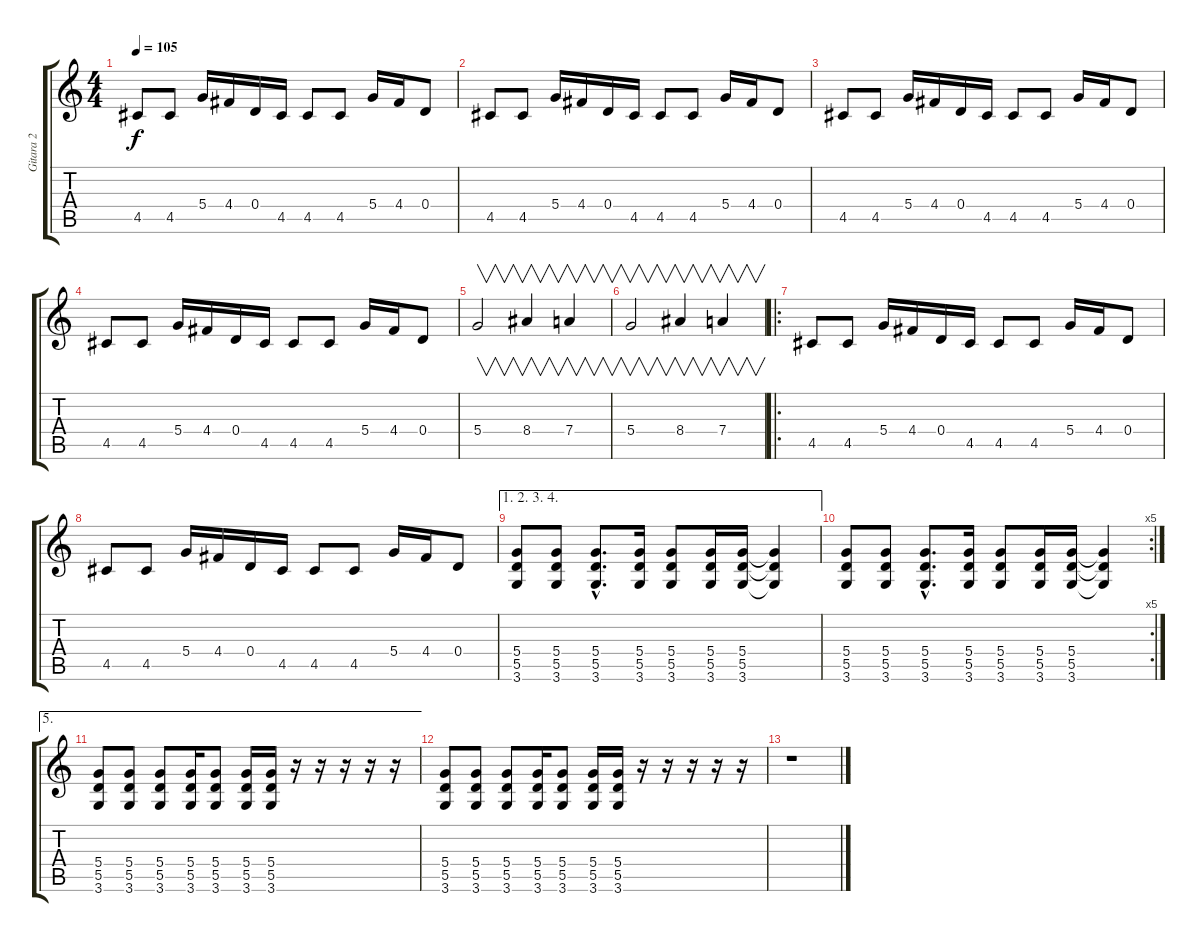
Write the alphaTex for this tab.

\track ("Gitara 2" "Gitara 2") {instrument distortionguitar}
\staff {score tabs}
\tuning (E4 B3 G3 D3 A2 E2) {hide}
\ts (4 4)
\tempo 105
\clef g2
\ks c
4.5.8{dy f} 4.5.8 5.4.16 4.4.16 0.4.16 4.5.16 4.5.8 4.5.8 5.4.16 4.4.16 0.4.8 |
4.5.8 4.5.8 5.4.16 4.4.16 0.4.16 4.5.16 4.5.8 4.5.8 5.4.16 4.4.16 0.4.8 |
4.5.8 4.5.8 5.4.16 4.4.16 0.4.16 4.5.16 4.5.8 4.5.8 5.4.16 4.4.16 0.4.8 |
4.5.8 4.5.8 5.4.16 4.4.16 0.4.16 4.5.16 4.5.8 4.5.8 5.4.16 4.4.16 0.4.8 |
5.4.2{v} 8.4.4{v} 7.4.4{v} |
5.4.2{v} 8.4.4{v} 7.4.4{v} |
\ro
4.5.8 4.5.8 5.4.16 4.4.16 0.4.16 4.5.16 4.5.8 4.5.8 5.4.16 4.4.16 0.4.8 |
4.5.8 4.5.8 5.4.16 4.4.16 0.4.16 4.5.16 4.5.8 4.5.8 5.4.16 4.4.16 0.4.8 |
\ae (1 2 3 4)
(5.4 5.5 3.6).8 (5.4 5.5 3.6).8 (5.4{hac} 5.5{hac} 3.6{hac}).8{d} (5.4 5.5 3.6).16 (5.4 5.5 3.6).8 (5.4 5.5 3.6).16 (5.4 5.5 3.6).16 (5.4{t} 5.5{t} 3.6{t}).4 |
\rc 5
(5.4 5.5 3.6).8 (5.4 5.5 3.6).8 (5.4{hac} 5.5{hac} 3.6{hac}).8{d} (5.4 5.5 3.6).16 (5.4 5.5 3.6).8 (5.4 5.5 3.6).16 (5.4 5.5 3.6).16 (5.4{t} 5.5{t} 3.6{t}).4 |
\ae 5
(5.4 5.5 3.6).8 (5.4 5.5 3.6).8 (5.4 5.5 3.6).8 (5.4 5.5 3.6).16 (5.4 5.5 3.6).8 (5.4 5.5 3.6).16 (5.4 5.5 3.6).16 r.16 r.16 r.16 r.16 r.16 |
(5.4 5.5 3.6).8 (5.4 5.5 3.6).8 (5.4 5.5 3.6).8 (5.4 5.5 3.6).16 (5.4 5.5 3.6).8 (5.4 5.5 3.6).16 (5.4 5.5 3.6).16 r.16 r.16 r.16 r.16 r.16 |
r.1
